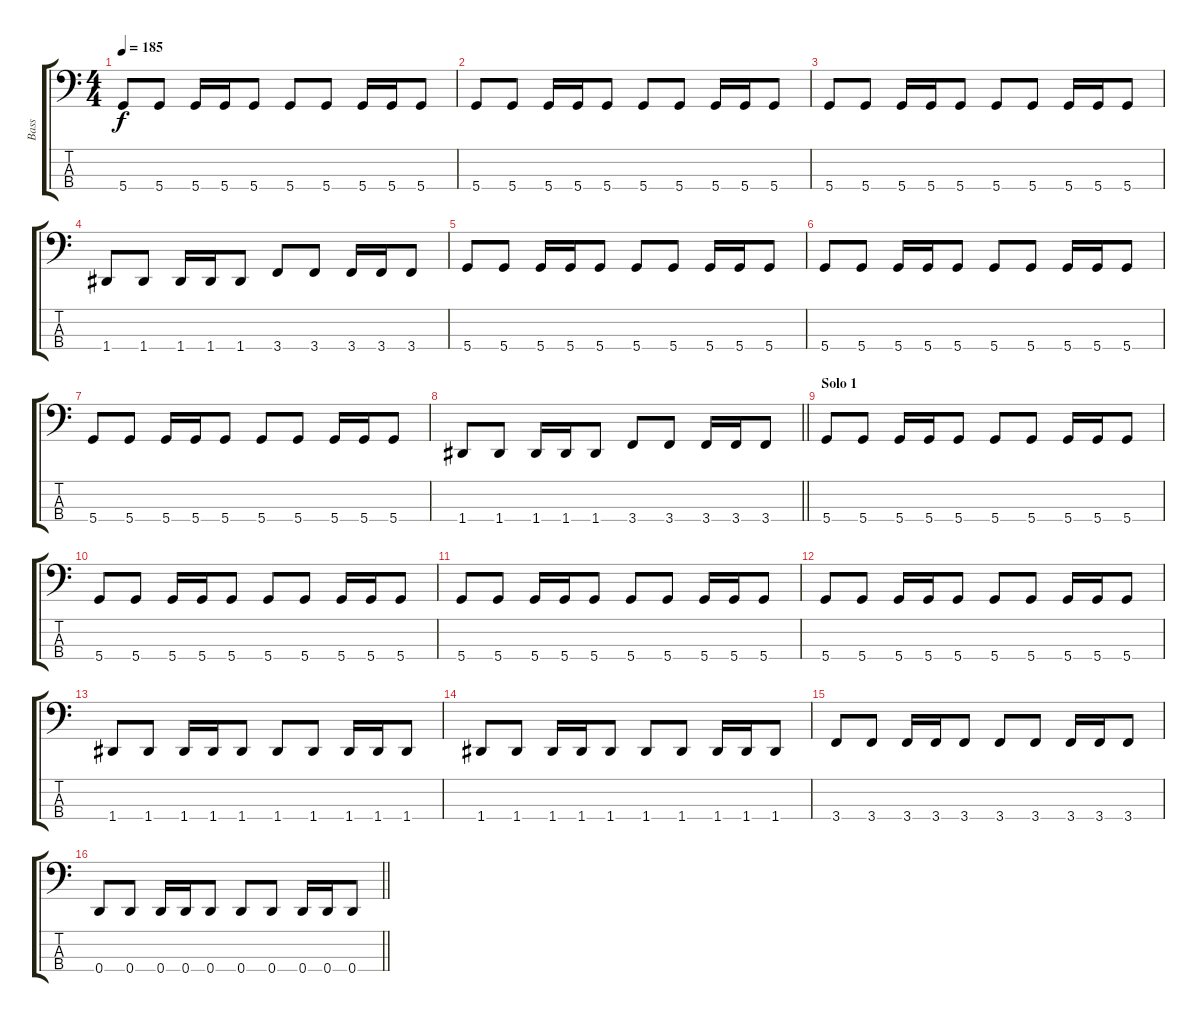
\track ("Bass" "Bass") {instrument electricbasspick}
\staff {score tabs}
\tuning (F2 C2 G1 D1) {hide}
\ts (4 4)
\tempo 185
\clef f4
\ks c
5.4.8{dy f} 5.4.8 5.4.16 5.4.16 5.4.8 5.4.8 5.4.8 5.4.16 5.4.16 5.4.8 |
5.4.8 5.4.8 5.4.16 5.4.16 5.4.8 5.4.8 5.4.8 5.4.16 5.4.16 5.4.8 |
5.4.8 5.4.8 5.4.16 5.4.16 5.4.8 5.4.8 5.4.8 5.4.16 5.4.16 5.4.8 |
1.4.8 1.4.8 1.4.16 1.4.16 1.4.8 3.4.8 3.4.8 3.4.16 3.4.16 3.4.8 |
5.4.8 5.4.8 5.4.16 5.4.16 5.4.8 5.4.8 5.4.8 5.4.16 5.4.16 5.4.8 |
5.4.8 5.4.8 5.4.16 5.4.16 5.4.8 5.4.8 5.4.8 5.4.16 5.4.16 5.4.8 |
5.4.8 5.4.8 5.4.16 5.4.16 5.4.8 5.4.8 5.4.8 5.4.16 5.4.16 5.4.8 |
\barLineRight lightlight
1.4.8 1.4.8 1.4.16 1.4.16 1.4.8 3.4.8 3.4.8 3.4.16 3.4.16 3.4.8 |
\section ("" "Solo 1")
5.4.8 5.4.8 5.4.16 5.4.16 5.4.8 5.4.8 5.4.8 5.4.16 5.4.16 5.4.8 |
5.4.8 5.4.8 5.4.16 5.4.16 5.4.8 5.4.8 5.4.8 5.4.16 5.4.16 5.4.8 |
5.4.8 5.4.8 5.4.16 5.4.16 5.4.8 5.4.8 5.4.8 5.4.16 5.4.16 5.4.8 |
5.4.8 5.4.8 5.4.16 5.4.16 5.4.8 5.4.8 5.4.8 5.4.16 5.4.16 5.4.8 |
1.4.8 1.4.8 1.4.16 1.4.16 1.4.8 1.4.8 1.4.8 1.4.16 1.4.16 1.4.8 |
1.4.8 1.4.8 1.4.16 1.4.16 1.4.8 1.4.8 1.4.8 1.4.16 1.4.16 1.4.8 |
3.4.8 3.4.8 3.4.16 3.4.16 3.4.8 3.4.8 3.4.8 3.4.16 3.4.16 3.4.8 |
\barLineRight lightlight
0.4.8 0.4.8 0.4.16 0.4.16 0.4.8 0.4.8 0.4.8 0.4.16 0.4.16 0.4.8
